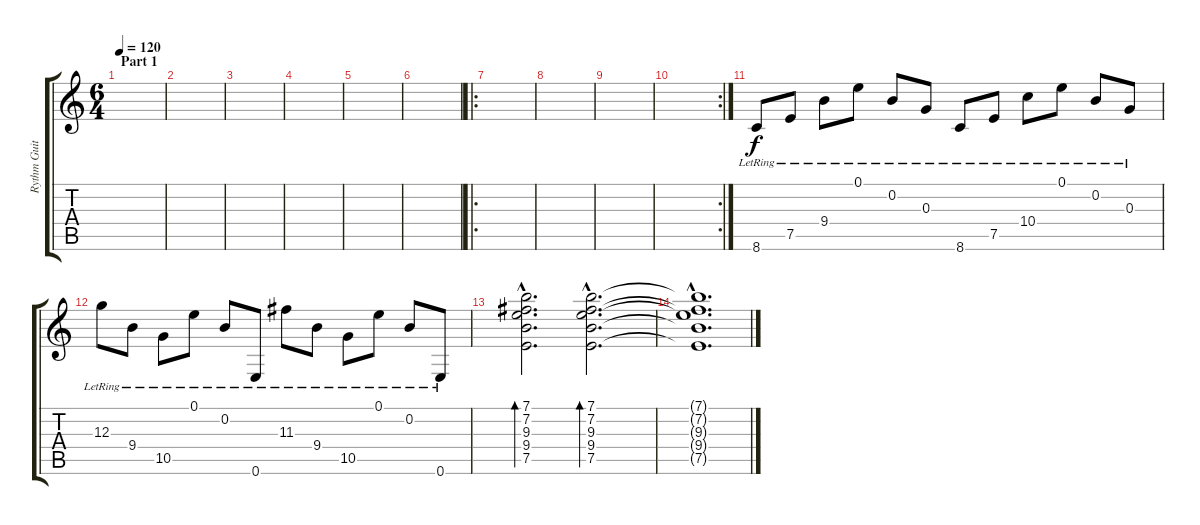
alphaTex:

\track ("Rythm Guitar" "Rythm Guit") {instrument acousticguitarsteel}
\staff {score tabs}
\tuning (E4 B3 G3 D3 A2 E2) {hide}
\ts (6 4)
\section ("" "Part 1")
\tempo 120
\clef g2
\ks c
|
|
|
|
|
|
\ro
|
|
|
\rc 2
|
8.6{lr}.8 7.5{lr}.8 9.4{lr}.8 0.1{lr}.8 0.2{lr}.8 0.3{lr}.8 8.6{lr}.8 7.5{lr}.8 10.4{lr}.8 0.1{lr}.8 0.2{lr}.8 0.3{lr}.8 |
12.3{lr}.8 9.4{lr}.8 10.5{lr}.8 0.1{lr}.8 0.2{lr}.8 0.6{lr}.8 11.3{lr}.8 9.4{lr}.8 10.5{lr}.8 0.1{lr}.8 0.2{lr}.8 0.6{lr}.8 |
(7.1{hac} 7.2{hac} 9.3{hac} 9.4{hac} 7.5{hac}).2{d bd 480} (7.1{hac} 7.2{hac} 9.3{hac} 9.4{hac} 7.5{hac}).2{d bd 480} |
(7.1{hac t} 7.2{hac t} 9.3{hac t} 9.4{hac t} 7.5{hac t}).1{d}
